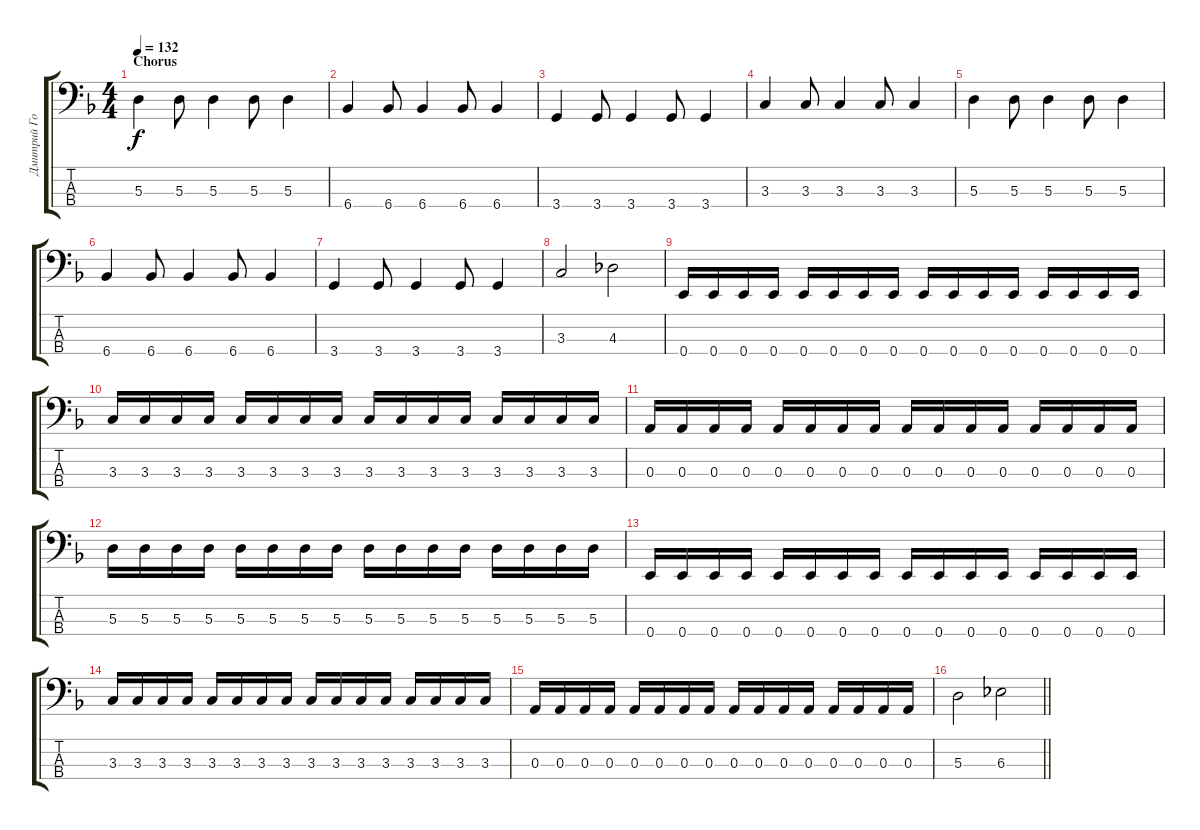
\track ("Дмитрий Голяшев" "Дмитрий Го") {instrument electricbasspick}
\staff {score tabs}
\tuning (G2 D2 A1 E1) {hide}
\ts (4 4)
\section ("" "Chorus")
\tempo 132
\clef f4
\ks f
5.3.4{dy f} 5.3.8 5.3.4 5.3.8 5.3.4 |
6.4.4 6.4.8 6.4.4 6.4.8 6.4.4 |
3.4.4 3.4.8 3.4.4 3.4.8 3.4.4 |
3.3.4 3.3.8 3.3.4 3.3.8 3.3.4 |
5.3.4 5.3.8 5.3.4 5.3.8 5.3.4 |
6.4.4 6.4.8 6.4.4 6.4.8 6.4.4 |
3.4.4 3.4.8 3.4.4 3.4.8 3.4.4 |
3.3.2 4.3.2 |
0.4.16 0.4.16 0.4.16 0.4.16 0.4.16 0.4.16 0.4.16 0.4.16 0.4.16 0.4.16 0.4.16 0.4.16 0.4.16 0.4.16 0.4.16 0.4.16 |
3.3.16 3.3.16 3.3.16 3.3.16 3.3.16 3.3.16 3.3.16 3.3.16 3.3.16 3.3.16 3.3.16 3.3.16 3.3.16 3.3.16 3.3.16 3.3.16 |
0.3.16 0.3.16 0.3.16 0.3.16 0.3.16 0.3.16 0.3.16 0.3.16 0.3.16 0.3.16 0.3.16 0.3.16 0.3.16 0.3.16 0.3.16 0.3.16 |
5.3.16 5.3.16 5.3.16 5.3.16 5.3.16 5.3.16 5.3.16 5.3.16 5.3.16 5.3.16 5.3.16 5.3.16 5.3.16 5.3.16 5.3.16 5.3.16 |
0.4.16 0.4.16 0.4.16 0.4.16 0.4.16 0.4.16 0.4.16 0.4.16 0.4.16 0.4.16 0.4.16 0.4.16 0.4.16 0.4.16 0.4.16 0.4.16 |
3.3.16 3.3.16 3.3.16 3.3.16 3.3.16 3.3.16 3.3.16 3.3.16 3.3.16 3.3.16 3.3.16 3.3.16 3.3.16 3.3.16 3.3.16 3.3.16 |
0.3.16 0.3.16 0.3.16 0.3.16 0.3.16 0.3.16 0.3.16 0.3.16 0.3.16 0.3.16 0.3.16 0.3.16 0.3.16 0.3.16 0.3.16 0.3.16 |
\barLineRight lightlight
5.3.2 6.3.2
